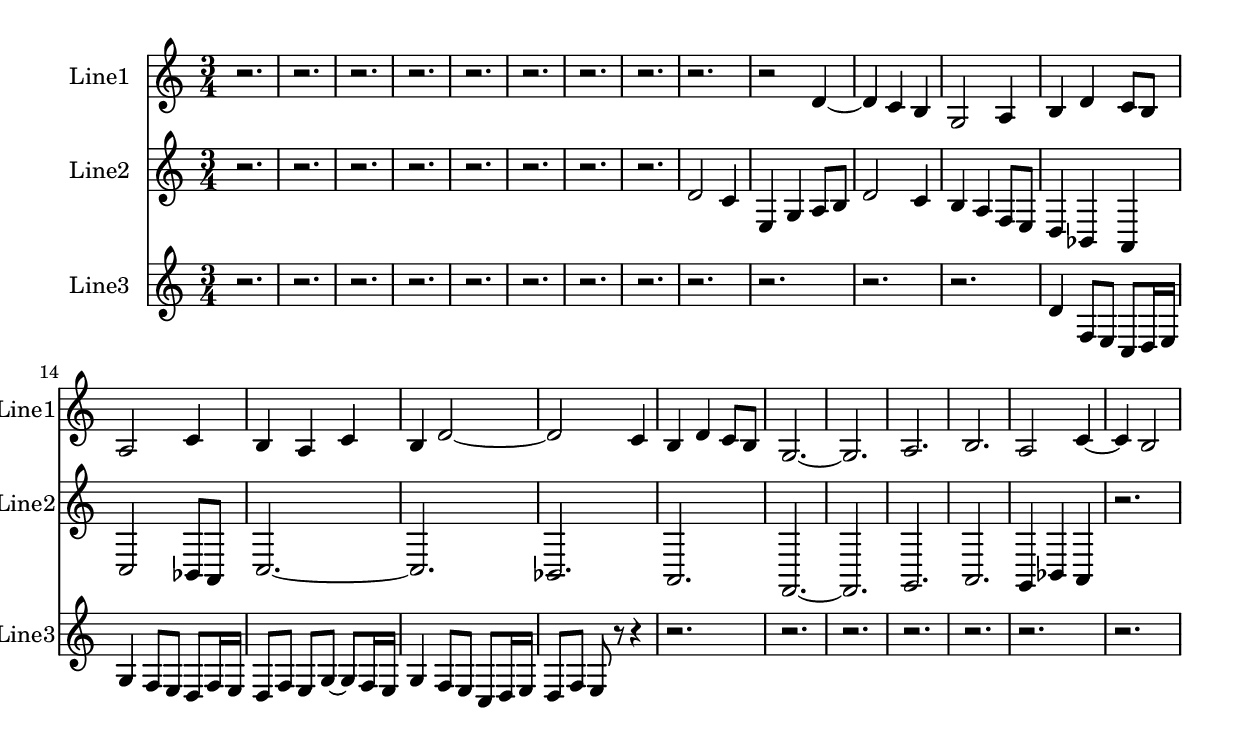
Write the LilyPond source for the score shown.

% 2016-09-05 17:31

\version "2.18.2"
\language "english"

\header {}

\layout {}

\paper {}

\score {
    \new Score <<
        \context Staff = "line1" {
            \set Staff.instrumentName = \markup { Line1 }
            \set Staff.shortInstrumentName = \markup { Line1 }
            {
                {
                }
                {
                    \numericTimeSignature
                    \time 3/4
                    \bar "||"
                    \accidentalStyle modern-cautionary
                    r2.
                    r2.
                    r2.
                    r2.
                    r2.
                    r2.
                    r2.
                    r2.
                    r2.
                    r2
                    d'4 ~
                    d'4
                    c'4
                    b4
                    g2
                    a4
                    b4
                    d'4
                    c'8 [
                    b8 ]
                    a2
                    c'4
                    b4
                    a4
                    c'4
                    b4
                    d'2 ~
                    d'2
                    c'4
                    b4
                    d'4
                    c'8 [
                    b8 ]
                    g2. ~
                    g2.
                    a2.
                    b2.
                    a2
                    c'4 ~
                    c'4
                    b2
                }
            }
        }
        \context Staff = "line2" {
            \set Staff.instrumentName = \markup { Line2 }
            \set Staff.shortInstrumentName = \markup { Line2 }
            {
                \numericTimeSignature
                \time 3/4
                \bar "||"
                \accidentalStyle modern-cautionary
                r2.
                r2.
                r2.
                r2.
                r2.
                r2.
                r2.
                r2.
                d'2
                c'4
                e4
                g4
                a8 [
                b8 ]
                d'2
                c'4
                b4
                a4
                f8 [
                e8 ]
                d4
                bf,4
                a,4
                c2
                bf,8 [
                a,8 ]
                c2. ~
                c2.
                bf,2.
                a,2.
                f,2. ~
                f,2.
                g,2.
                a,2.
                g,4
                bf,4
                a,4
                r2.
            }
        }
        \context Staff = "line3" {
            \set Staff.instrumentName = \markup { Line3 }
            \set Staff.shortInstrumentName = \markup { Line3 }
            {
                \numericTimeSignature
                \time 3/4
                \bar "||"
                \accidentalStyle modern-cautionary
                r2.
                r2.
                r2.
                r2.
                r2.
                r2.
                r2.
                r2.
                r2.
                r2.
                r2.
                r2.
                d'4
                f8 [
                e8 ]
                c8 [
                d16
                e16 ]
                g4
                f8 [
                e8 ]
                d8 [
                f16
                e16 ]
                d8 [
                f8 ]
                e8 [
                g8 ~ ]
                g8 [
                f16
                e16 ]
                g4
                f8 [
                e8 ]
                c8 [
                d16
                e16 ]
                d8 [
                f8 ]
                e8
                r8
                r4
                r2.
                r2.
                r2.
                r2.
                r2.
                r2.
                r2.
            }
        }
    >>
}